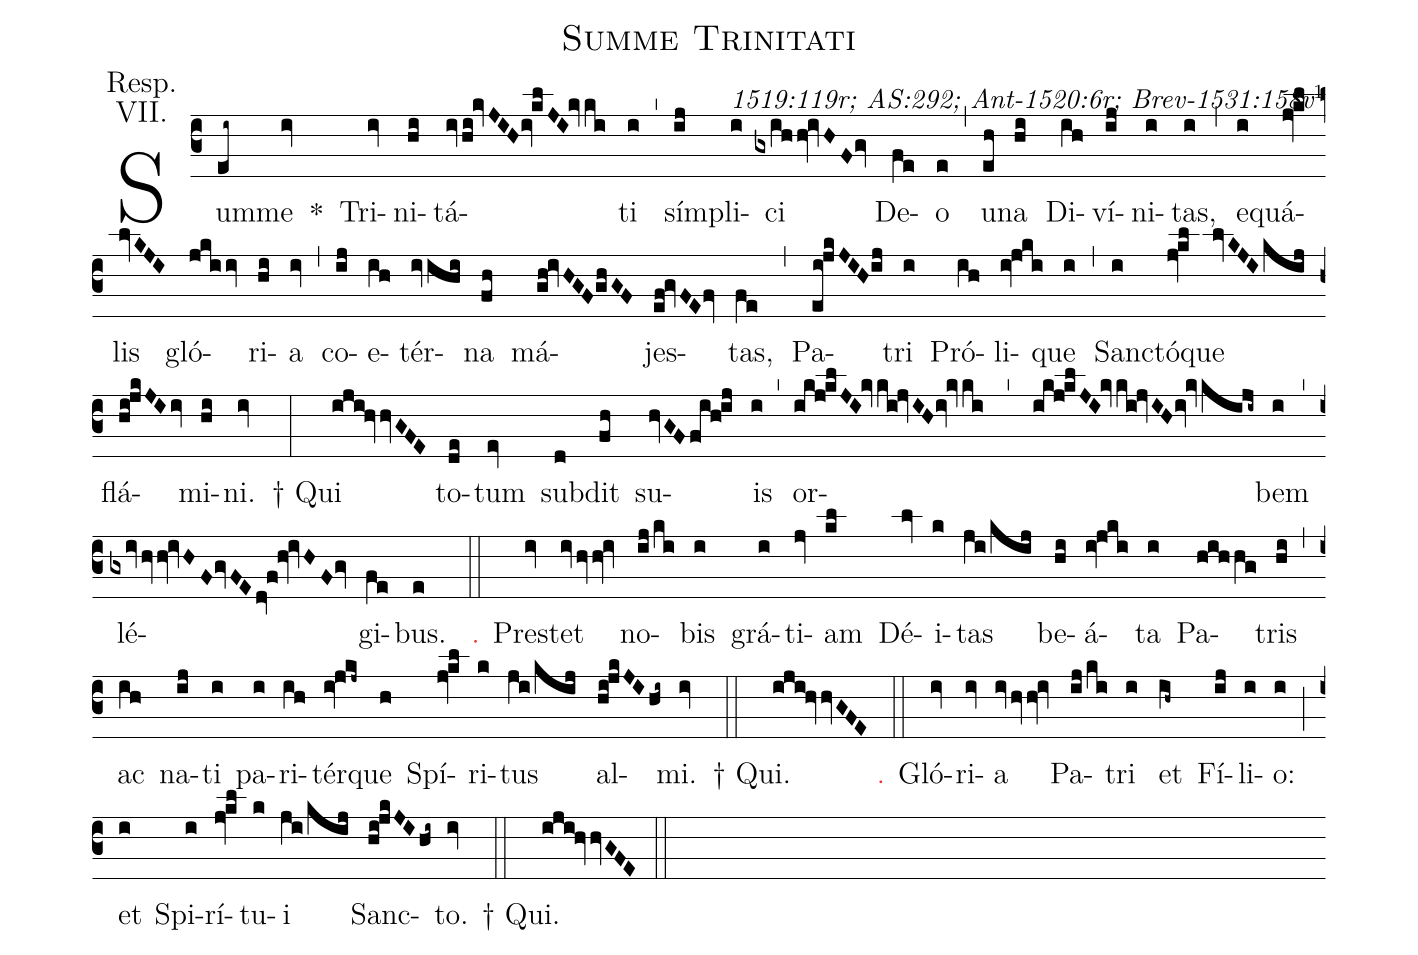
name: Summe Trinitati;
commentary: 1519:119r; AS:292; Ant-1520:6r; Brev-1531:158v\footnote{1519:119r has no flats.};
annotation: Resp.;
annotation: VII.;
%%
(c3) Sum(ei~)me(iv) *() Tri(iv)ni(hi)tá(ivhi!kvJIH/0iv!klJI!kvki)ti(i) (^) sím(ij)pli(i)ci(gxihhv!ivHF/0gv) De(fe)o(e) (,)
u(eh)na(hi) Di(ih)ví(ij)ni(i)tas,(i) (,)
e(i)quá(jv!kl)lis(lvKJI) gló(jkiiv)ri(hi)a(iv) (,)
co(ij)e(ih)tér(ivihi)na(fh) má(gh!ivHGF/0ghGF)jes(ef!gvFE/0fv)tas,(fe) (,)
Pa(ei!jkJIH/0ij)tri(i) Pró(ih)li(iv!jki)que(i) (,)
Sanc(i)tó(jv!kl)que(lvKJIkij) flá(hi!jkJIiv)mi(hi)ni.(iv) (:)

†~Qui(iji!hvhvGFE) to(de)tum(ev) sub(d)dit(fh) su(hvGFfih!ij)is(i) (^) or(ikj!klJI!kvki!jvIH/0iv!kvki^ikj!klJI!kvki!jvIH/0iv!kvki@ji~)bem(i) (^) lé(gxivhvhv!ivHF/0gvFEdv!f!hv!ivHF/0gv)gi(fe)bus.(e) (::)

<c>℣.</c> Pres(iv)tet(ivhvhv!iv) no(ij/ki)bis(i) grá(i)ti(jv)am(kl) Dé(lv)i(k)tas(ji/kij) be(hi)á(iv!jki)ta(i) Pa(hihhg)tris(hi) (,)
ac(ih) na(ij)ti(i) pa(i)ri(ih)tér(iv!jkj~)que(h) Spí(jv!kl)ri(k)tus(ji/kij) al(hi!jkJIhi~)mi.(iv) (::)

†~Qui.(iji!hvhvGFE) (::)

<c>℣.</c> Gló(iv)ri(iv)a(ivhvhv!iv) Pa(ij/ki)tri(i) et(ih~) Fí(ij)li(i)o:(i) (;)
et(i) Spi(i)rí(jv!kl)tu(k)i(ji/kij) Sanc(hi!jkJIhi~)to.(iv) (::)

†~Qui.(iji!hvhvGFE) (::)
